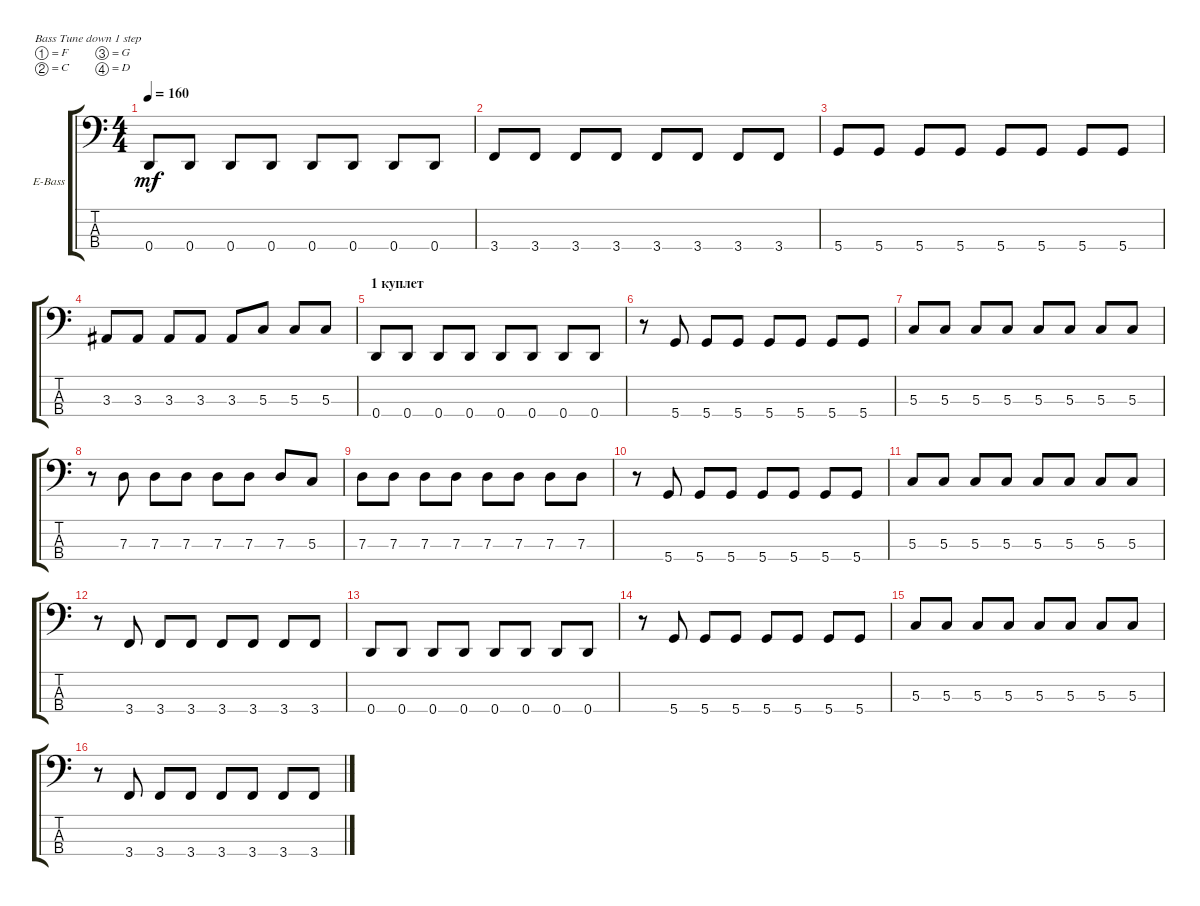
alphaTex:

\defaultSystemsLayout 4
\bracketExtendMode groupsimilarinstruments
\firstSystemTrackNameOrientation horizontal
\otherSystemsTrackNameOrientation horizontal
\track ("Electric Bass" "E-Bass") {instrument electricbassfinger}
\staff {score tabs}
\tuning (F2 C2 G1 D1)
\ts (4 4)
\tempo 160
\clef f4
\scale
0.5
\ks c
0.4.8{dy mf} 0.4.8 0.4.8 0.4.8 0.4.8 0.4.8 0.4.8 0.4.8 |
\scale
0.5 3.4.8 3.4.8 3.4.8 3.4.8 3.4.8 3.4.8 3.4.8 3.4.8 |
\scale
0.5 5.4.8 5.4.8 5.4.8 5.4.8 5.4.8 5.4.8 5.4.8 5.4.8 |
\scale
0.5 3.3.8 3.3.8 3.3.8 3.3.8 3.3.8 5.3.8 5.3.8 5.3.8 |
\section ("" "1 куплет")
0.4.8 0.4.8 0.4.8 0.4.8 0.4.8 0.4.8 0.4.8 0.4.8 |
r.8 5.4.8 5.4.8 5.4.8 5.4.8 5.4.8 5.4.8 5.4.8 |
5.3.8 5.3.8 5.3.8 5.3.8 5.3.8 5.3.8 5.3.8 5.3.8 |
r.8 7.3.8 7.3.8 7.3.8 7.3.8 7.3.8 7.3.8 5.3.8 |
7.3.8 7.3.8 7.3.8 7.3.8 7.3.8 7.3.8 7.3.8 7.3.8 |
r.8 5.4.8 5.4.8 5.4.8 5.4.8 5.4.8 5.4.8 5.4.8 |
5.3.8 5.3.8 5.3.8 5.3.8 5.3.8 5.3.8 5.3.8 5.3.8 |
r.8 3.4.8 3.4.8 3.4.8 3.4.8 3.4.8 3.4.8 3.4.8 |
0.4.8 0.4.8 0.4.8 0.4.8 0.4.8 0.4.8 0.4.8 0.4.8 |
r.8 5.4.8 5.4.8 5.4.8 5.4.8 5.4.8 5.4.8 5.4.8 |
5.3.8 5.3.8 5.3.8 5.3.8 5.3.8 5.3.8 5.3.8 5.3.8 |
r.8 3.4.8 3.4.8 3.4.8 3.4.8 3.4.8 3.4.8 3.4.8
